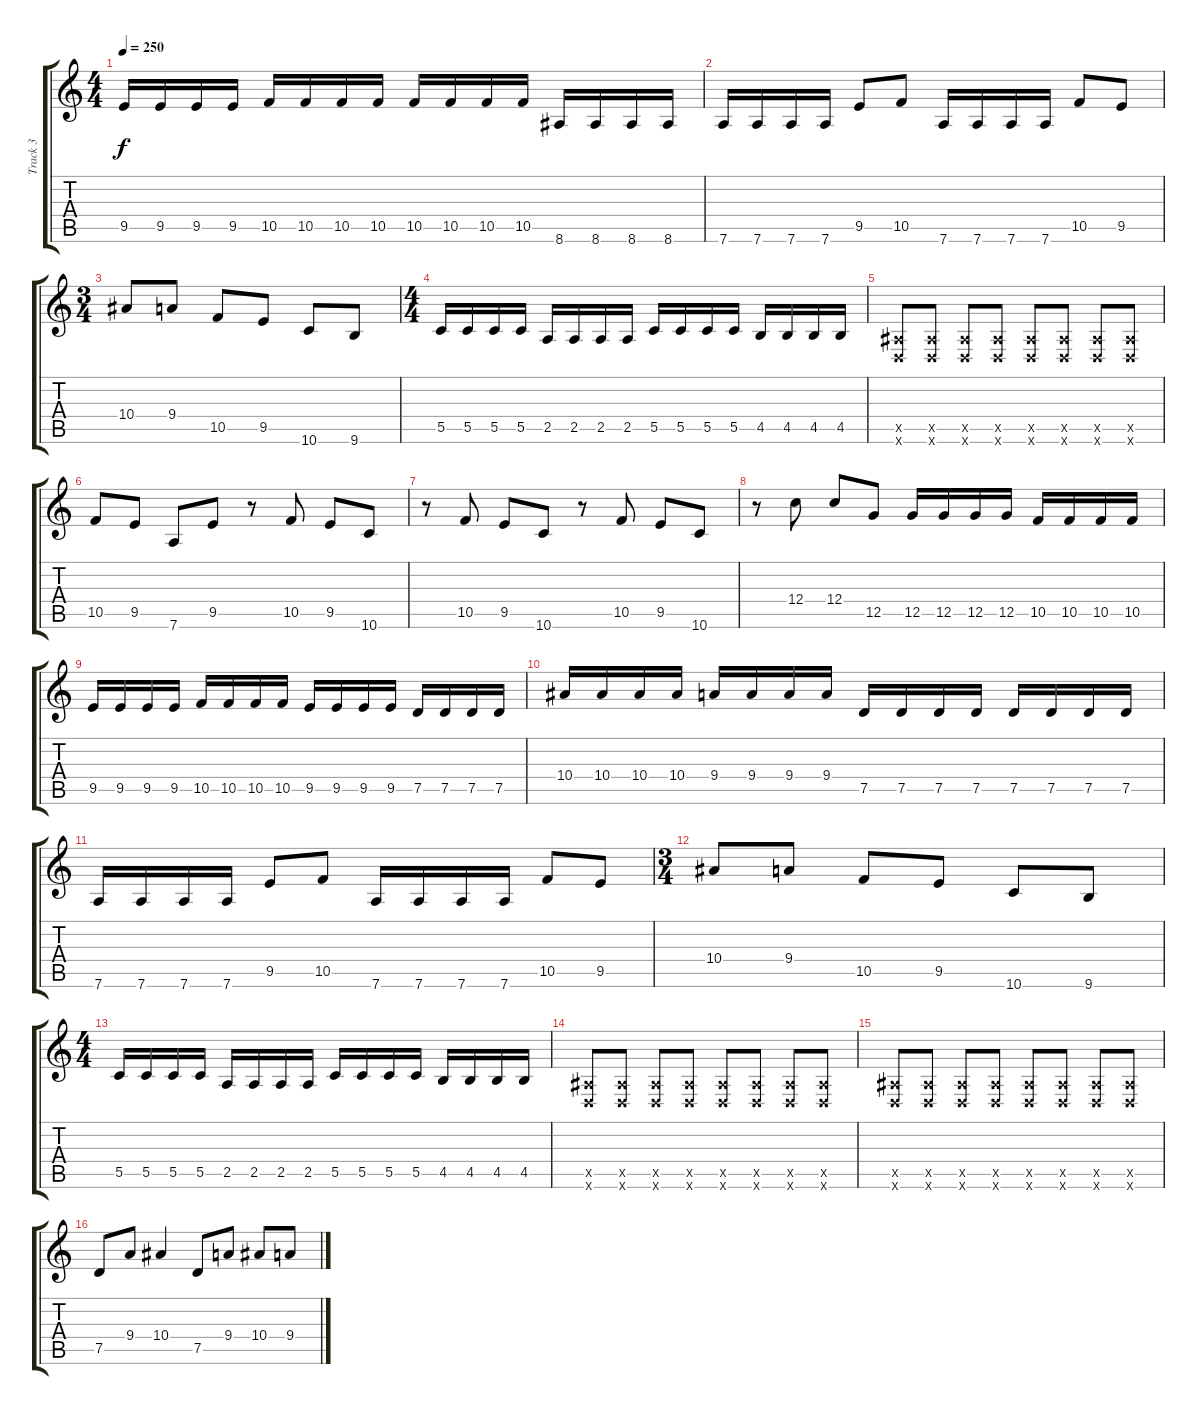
\track ("Track 3" "Track 3") {instrument distortionguitar}
\staff {score tabs}
\tuning (D4 A3 F3 C3 G2 D2) {hide}
\ts (4 4)
\tempo 250
\clef g2
\ks c
9.5.16{dy f} 9.5.16 9.5.16 9.5.16 10.5.16 10.5.16 10.5.16 10.5.16 10.5.16 10.5.16 10.5.16 10.5.16 8.6.16 8.6.16 8.6.16 8.6.16 |
7.6.16 7.6.16 7.6.16 7.6.16 9.5.8 10.5.8 7.6.16 7.6.16 7.6.16 7.6.16 10.5.8 9.5.8 |
\ts (3 4)
10.4.8 9.4.8 10.5.8 9.5.8 10.6.8 9.6.8 |
\ts (4 4)
5.5.16 5.5.16 5.5.16 5.5.16 2.5.16 2.5.16 2.5.16 2.5.16 5.5.16 5.5.16 5.5.16 5.5.16 4.5.16 4.5.16 4.5.16 4.5.16 |
(3.5{x} 0.6{x}).8 (3.5{x} 0.6{x}).8 (3.5{x} 0.6{x}).8 (3.5{x} 0.6{x}).8 (3.5{x} 0.6{x}).8 (3.5{x} 0.6{x}).8 (3.5{x} 0.6{x}).8 (3.5{x} 0.6{x}).8 |
10.5.8 9.5.8 7.6.8 9.5.8 r.8 10.5.8 9.5.8 10.6.8 |
r.8 10.5.8 9.5.8 10.6.8 r.8 10.5.8 9.5.8 10.6.8 |
r.8 12.4.8 12.4.8 12.5.8 12.5.16 12.5.16 12.5.16 12.5.16 10.5.16 10.5.16 10.5.16 10.5.16 |
9.5.16 9.5.16 9.5.16 9.5.16 10.5.16 10.5.16 10.5.16 10.5.16 9.5.16 9.5.16 9.5.16 9.5.16 7.5.16 7.5.16 7.5.16 7.5.16 |
10.4.16 10.4.16 10.4.16 10.4.16 9.4.16 9.4.16 9.4.16 9.4.16 7.5.16 7.5.16 7.5.16 7.5.16 7.5.16 7.5.16 7.5.16 7.5.16 |
7.6.16 7.6.16 7.6.16 7.6.16 9.5.8 10.5.8 7.6.16 7.6.16 7.6.16 7.6.16 10.5.8 9.5.8 |
\ts (3 4)
10.4.8 9.4.8 10.5.8 9.5.8 10.6.8 9.6.8 |
\ts (4 4)
5.5.16 5.5.16 5.5.16 5.5.16 2.5.16 2.5.16 2.5.16 2.5.16 5.5.16 5.5.16 5.5.16 5.5.16 4.5.16 4.5.16 4.5.16 4.5.16 |
(3.5{x} 0.6{x}).8 (3.5{x} 0.6{x}).8 (3.5{x} 0.6{x}).8 (3.5{x} 0.6{x}).8 (3.5{x} 0.6{x}).8 (3.5{x} 0.6{x}).8 (3.5{x} 0.6{x}).8 (3.5{x} 0.6{x}).8 |
(3.5{x} 0.6{x}).8 (3.5{x} 0.6{x}).8 (3.5{x} 0.6{x}).8 (3.5{x} 0.6{x}).8 (3.5{x} 0.6{x}).8 (3.5{x} 0.6{x}).8 (3.5{x} 0.6{x}).8 (3.5{x} 0.6{x}).8 |
7.5.8 9.4.8 10.4.4 7.5.8 9.4.8 10.4.8 9.4.8
